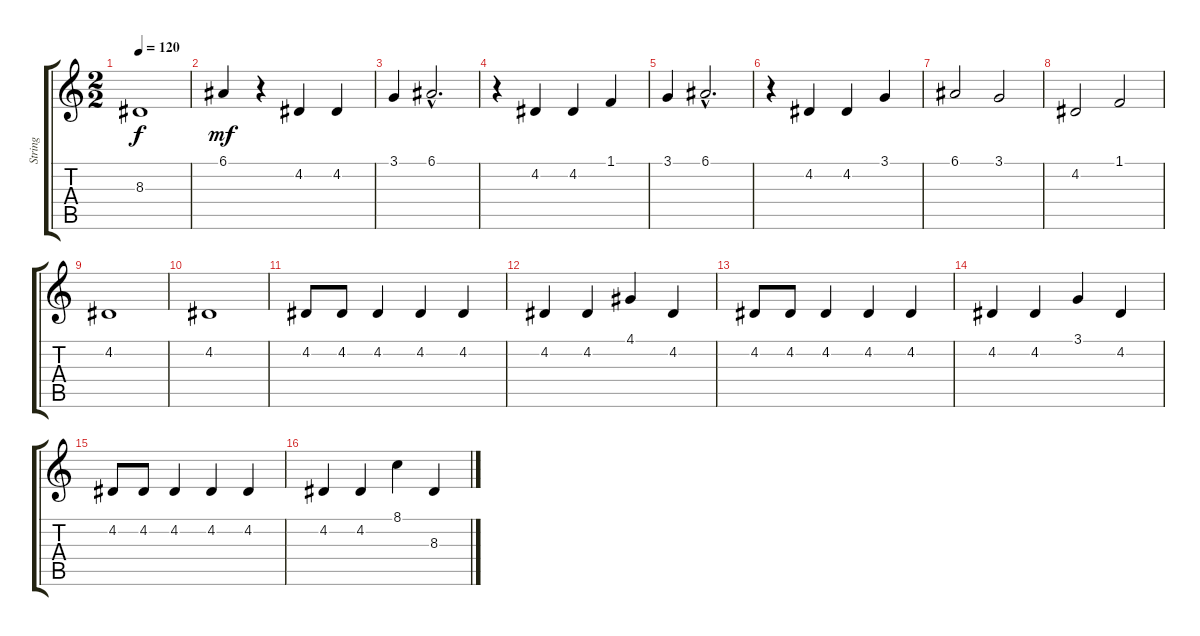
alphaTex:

\track ("String" "String") {instrument stringensemble1}
\staff {score tabs}
\tuning (E4 B3 G3 D3 A2 E2) {hide}
\ts (2 2)
\tempo 120
\clef g2
\ks c
8.3{t}.1{dy f} |
6.1.4{dy mf} r.4 4.2.4 4.2.4 |
3.1.4 6.1{hac}.2{d} |
r.4 4.2.4 4.2.4 1.1.4 |
3.1.4 6.1{hac}.2{d} |
r.4 4.2.4 4.2.4 3.1.4 |
6.1.2 3.1.2 |
4.2.2 1.1.2 |
4.2.1 |
4.2.1 |
4.2.8 4.2.8 4.2.4 4.2.4 4.2.4 |
4.2.4 4.2.4 4.1.4 4.2.4 |
4.2.8 4.2.8 4.2.4 4.2.4 4.2.4 |
4.2.4 4.2.4 3.1.4 4.2.4 |
4.2.8 4.2.8 4.2.4 4.2.4 4.2.4 |
4.2.4 4.2.4 8.1.4 8.3.4
